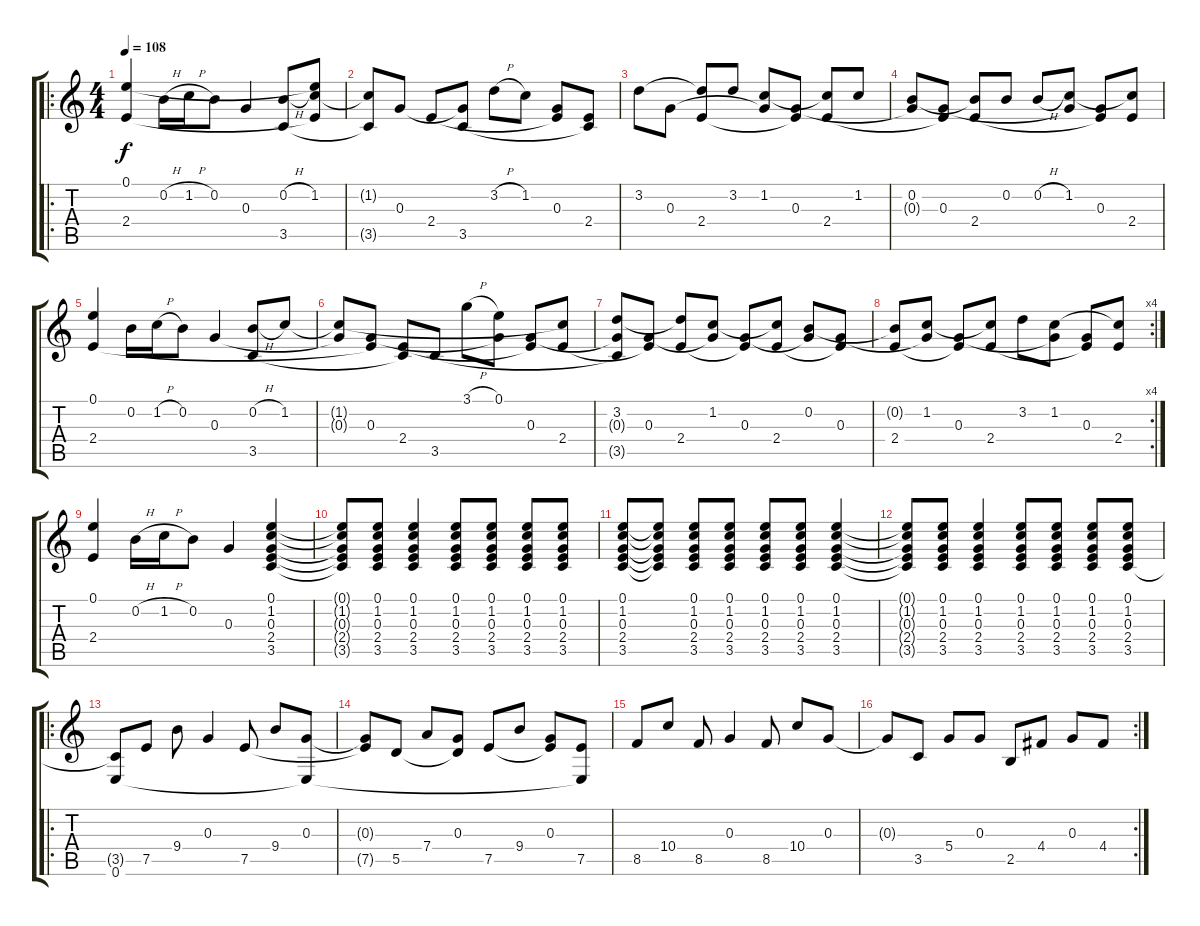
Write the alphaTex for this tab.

\track "" {instrument acousticguitarsteel}
\staff {score tabs}
\tuning (E4 B3 G3 D3 A2 E2) {hide}
\ro
\ts (4 4)
\tempo 108
\clef g2
\ks c
(0.1 2.4).4{dy f instrument acousticguitarsteel} 0.2{h}.16 1.2{h}.16 0.2.8 0.3.4 (0.2{h} 3.5).8 (0.1{t} 1.2 2.4{t}).8 |
(1.2{t} 3.5{t}).8 0.3.8 2.4.8 (0.3{t} 3.5).8 3.2{h}.8 1.2.8 (0.3 2.4{t}).8 (2.4 3.5{t}).8 |
3.2.8 0.3.8 (3.2{t} 2.4).8 3.2.8 (1.2 0.3{t}).8 (0.3 2.4{t}).8 (1.2{t} 2.4).8 1.2.8 |
(0.2 0.3{t}).8 (0.3 2.4{t}).8 (0.2{t} 2.4).8 0.2.8 0.2{h}.8 (1.2 0.3{t}).8 (0.3 2.4{t}).8 (1.2{t} 2.4).8 |
(0.1 2.4).4 0.2.16 1.2{h}.16 0.2.8 0.3.4 (0.2{h} 3.5).8 1.2.8 |
(1.2{t} 0.3{t}).8 (0.3 2.4{t}).8 (2.4 3.5{t}).8 3.5.8 3.1{h}.8 (0.1 0.3{t}).8 (0.3 2.4{t}).8 (1.2{t} 2.4).8 |
(3.2 0.3{t} 3.5{t}).8 (0.3 2.4{t}).8 (3.2{t} 2.4).8 (1.2 0.3{t}).8 (0.3 2.4{t}).8 (1.2{t} 2.4).8 (0.2 0.3{t}).8 (0.3 2.4{t}).8 |
\rc 4
(0.2{t} 2.4).8 (1.2 0.3{t}).8 (0.3 2.4{t}).8 (1.2{t} 2.4).8 3.2.8 (1.2 0.3{t}).8 (0.3 2.4{t}).8 (1.2{t} 2.4).8 |
(0.1 2.4).4 0.2{h}.16 1.2{h}.16 0.2.8 0.3.4 (0.1 1.2 0.3 2.4 3.5).4 |
(0.1{t} 1.2{t} 0.3{t} 2.4{t} 3.5{t}).8 (0.1 1.2 0.3 2.4 3.5).8 (0.1 1.2 0.3 2.4 3.5).4 (0.1 1.2 0.3 2.4 3.5).8 (0.1 1.2 0.3 2.4 3.5).8 (0.1 1.2 0.3 2.4 3.5).8 (0.1 1.2 0.3 2.4 3.5).8 |
(0.1 1.2 0.3 2.4 3.5).8 (0.1{t} 1.2{t} 0.3{t} 2.4{t} 3.5{t}).8 (0.1 1.2 0.3 2.4 3.5).8 (0.1 1.2 0.3 2.4 3.5).8 (0.1 1.2 0.3 2.4 3.5).8 (0.1 1.2 0.3 2.4 3.5).8 (0.1 1.2 0.3 2.4 3.5).4 |
(0.1{t} 1.2{t} 0.3{t} 2.4{t} 3.5{t}).8 (0.1 1.2 0.3 2.4 3.5).8 (0.1 1.2 0.3 2.4 3.5).4 (0.1 1.2 0.3 2.4 3.5).8 (0.1 1.2 0.3 2.4 3.5).8 (0.1 1.2 0.3 2.4 3.5).8 (0.1 1.2 0.3 2.4 3.5).8 |
\ro
(3.5{t} 0.6).8 7.5.8 9.4.8 0.3.4 7.5.8 9.4.8 (0.3 0.6{t}).8 |
(0.3{t} 7.5{t}).8 5.5.8 7.4.8 (0.3 5.5{t}).8 7.5.8 9.4.8 (0.3 7.5{t}).8 (7.5 0.6{t}).8 |
8.5.8 10.4.8 8.5.8 0.3.4 8.5.8 10.4.8 0.3.8 |
\rc 2
0.3{t}.8 3.5.8 5.4.8 0.3.8 2.5.8 4.4.8 0.3.8 4.4.8
